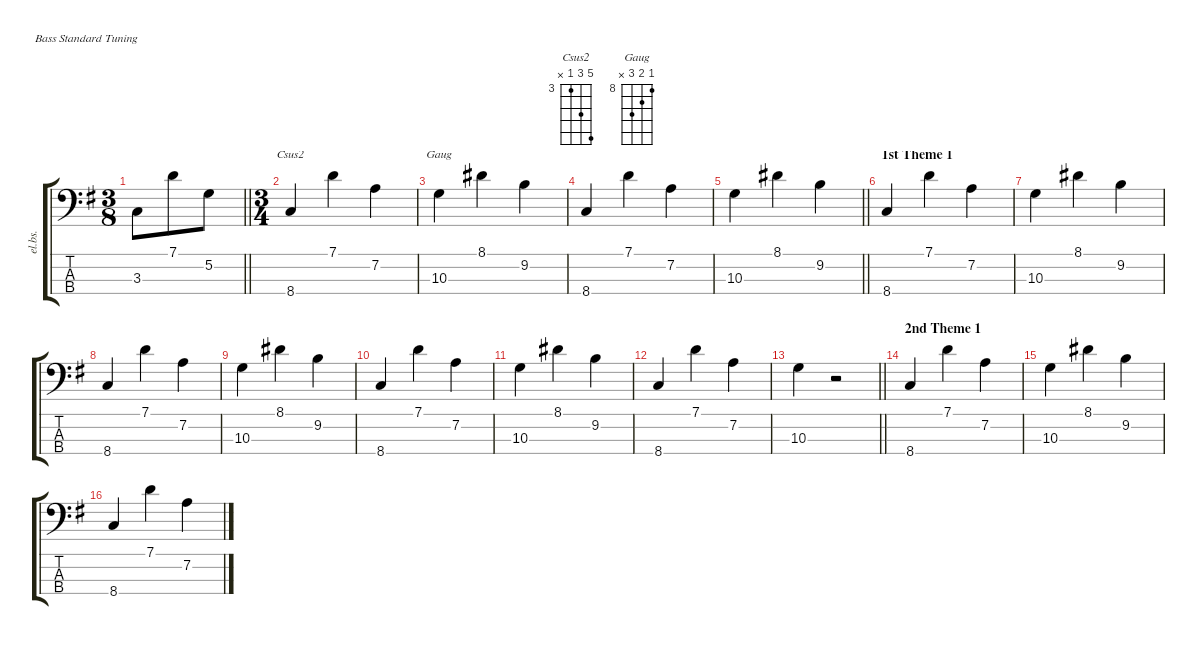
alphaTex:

\defaultSystemsLayout 4
\hideDynamics
\bracketExtendMode groupsimilarinstruments
\otherSystemsTrackNameOrientation horizontal
\track ("Bass" "el.bs.") {defaultSystemsLayout 4 instrument electricbassfinger}
\staff {score tabs}
\tuning (G2 D2 A1 E1)
\chord ("Csus2" 7 5 3 x) {firstfret 3 showfingering false}
\chord ("Gaug" 8 9 10 x) {firstfret 8 showfingering false}
\ts (3 8)
\beaming (8 3)
\ac
\tempo (120 hide)
\clef f4
\barLineRight lightlight
\ks eminor
3.3{acc forcenatural}.8{dy f instrument electricbassfinger beam Down} 7.1{acc forcenatural}.8{beam Down} 5.2{acc forcenatural}.8{beam Down} |
\ts (3 4)
\beaming (8 2 2 2)
8.4{acc forcenatural}.4{ch "Csus2" beam Up} 7.1{acc forcenatural}.4{beam Down} 7.2{acc forcenatural}.4{beam Down} |
10.3{acc forcenatural}.4{ch "Gaug" beam Down} 8.1{acc #}.4{beam Down} 9.2{acc forcenatural}.4{beam Down} |
8.4{acc forcenatural}.4{beam Up} 7.1{acc forcenatural}.4{beam Down} 7.2{acc forcenatural}.4{beam Down} |
\barLineRight lightlight
10.3{acc forcenatural}.4{beam Down} 8.1{acc #}.4{beam Down} 9.2{acc forcenatural}.4{beam Down} |
\section ("" "1st Theme 1")
8.4{acc forcenatural}.4{beam Up} 7.1{acc forcenatural}.4{beam Down} 7.2{acc forcenatural}.4{beam Down} |
10.3{acc forcenatural}.4{beam Down} 8.1{acc #}.4{beam Down} 9.2{acc forcenatural}.4{beam Down} |
8.4{acc forcenatural}.4{beam Up} 7.1{acc forcenatural}.4{beam Down} 7.2{acc forcenatural}.4{beam Down} |
10.3{acc forcenatural}.4{beam Down} 8.1{acc #}.4{beam Down} 9.2{acc forcenatural}.4{beam Down} |
8.4{acc forcenatural}.4{beam Up} 7.1{acc forcenatural}.4{beam Down} 7.2{acc forcenatural}.4{beam Down} |
10.3{acc forcenatural}.4{beam Down} 8.1{acc #}.4{beam Down} 9.2{acc forcenatural}.4{beam Down} |
8.4{acc forcenatural}.4{beam Up} 7.1{acc forcenatural}.4{beam Down} 7.2{acc forcenatural}.4{beam Down} |
\barLineRight lightlight
10.3{acc forcenatural}.4{beam Down} r.2{beam Down} |
\section ("" "2nd Theme 1")
8.4{acc forcenatural}.4{beam Up} 7.1{acc forcenatural}.4{beam Down} 7.2{acc forcenatural}.4{beam Down} |
10.3{acc forcenatural}.4{beam Down} 8.1{acc #}.4{beam Down} 9.2{acc forcenatural}.4{beam Down} |
8.4{acc forcenatural}.4{beam Up} 7.1{acc forcenatural}.4{beam Down} 7.2{acc forcenatural}.4{beam Down}
